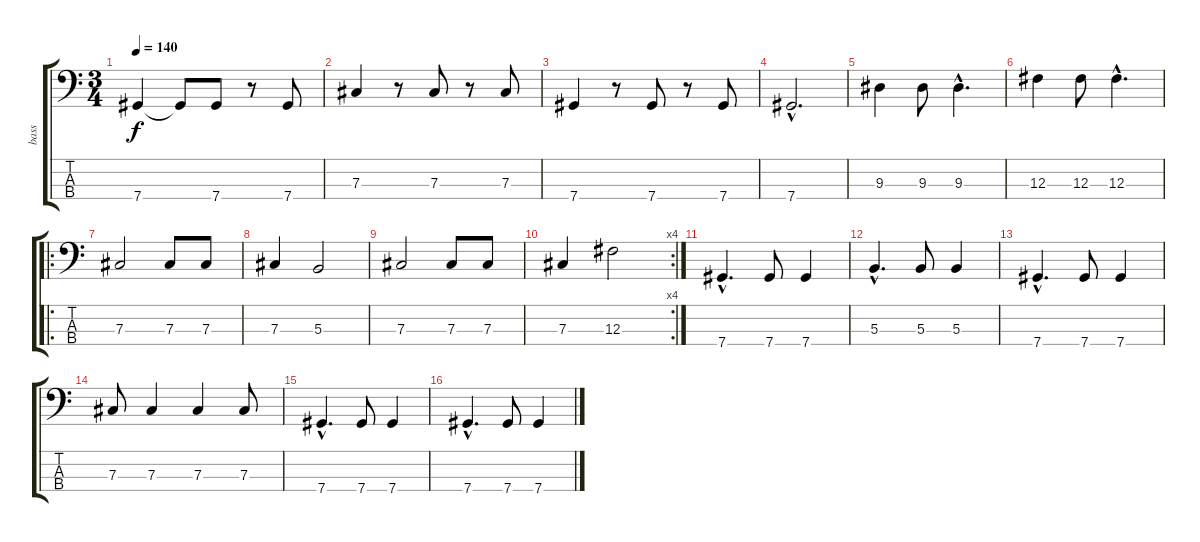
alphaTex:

\track ("bass" "bass") {instrument electricbasspick}
\staff {score tabs}
\tuning (E2 B1 Gb1 Db1) {hide}
\ts (3 4)
\tempo 140
\clef f4
\ks c
7.4.4{dy f} 7.4{t}.8 7.4.8 r.8 7.4.8 |
7.3.4 r.8 7.3.8 r.8 7.3.8 |
7.4.4 r.8 7.4.8 r.8 7.4.8 |
7.4{hac}.2{d} |
9.3.4 9.3.8 9.3{hac}.4{d} |
12.3.4 12.3.8 12.3{hac}.4{d} |
\ro
7.3.2 7.3.8 7.3.8 |
7.3.4 5.3.2 |
7.3.2 7.3.8 7.3.8 |
\rc 4
7.3.4 12.3.2 |
7.4{hac}.4{d} 7.4.8 7.4.4 |
5.3{hac}.4{d} 5.3.8 5.3.4 |
7.4{hac}.4{d} 7.4.8 7.4.4 |
7.3.8 7.3.4 7.3.4 7.3.8 |
7.4{hac}.4{d} 7.4.8 7.4.4 |
7.4{hac}.4{d} 7.4.8 7.4.4
